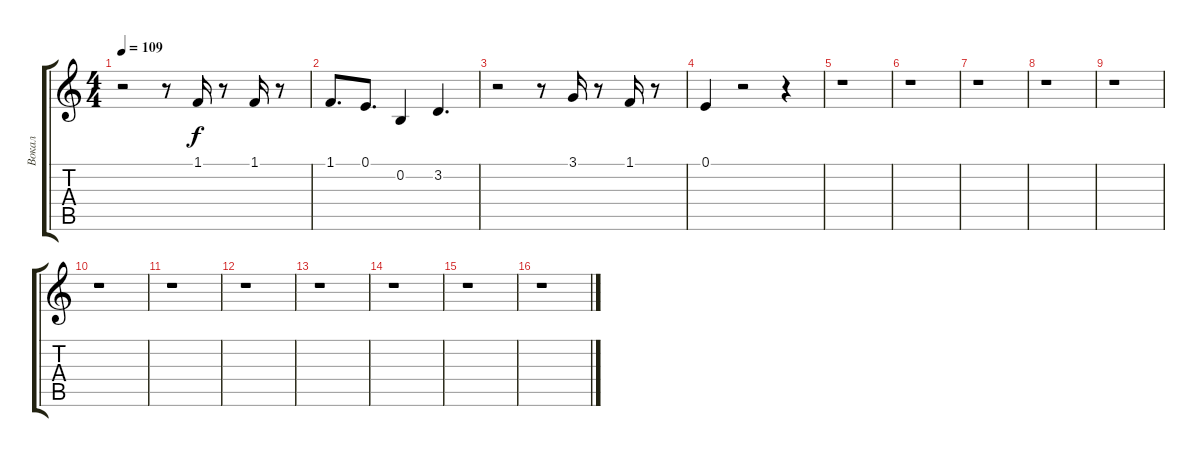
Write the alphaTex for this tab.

\track ("Вокал" "Вокал") {instrument pad1newage}
\staff {score tabs}
\tuning (E4 B3 G3 D3 A2 E2) {hide}
\ts (4 4)
\tempo 109
\clef g2
\ks c
r.2{dy f} r.8 1.1.16 r.8 1.1.16 r.8 |
1.1.8{d} 0.1.8{d} 0.2.4 3.2.4{d} |
r.2 r.8 3.1.16 r.8 1.1.16 r.8 |
0.1.4 r.2 r.4 |
r.1 |
r.1 |
r.1 |
r.1 |
r.1 |
r.1 |
r.1 |
r.1 |
r.1 |
r.1 |
r.1 |
r.1
